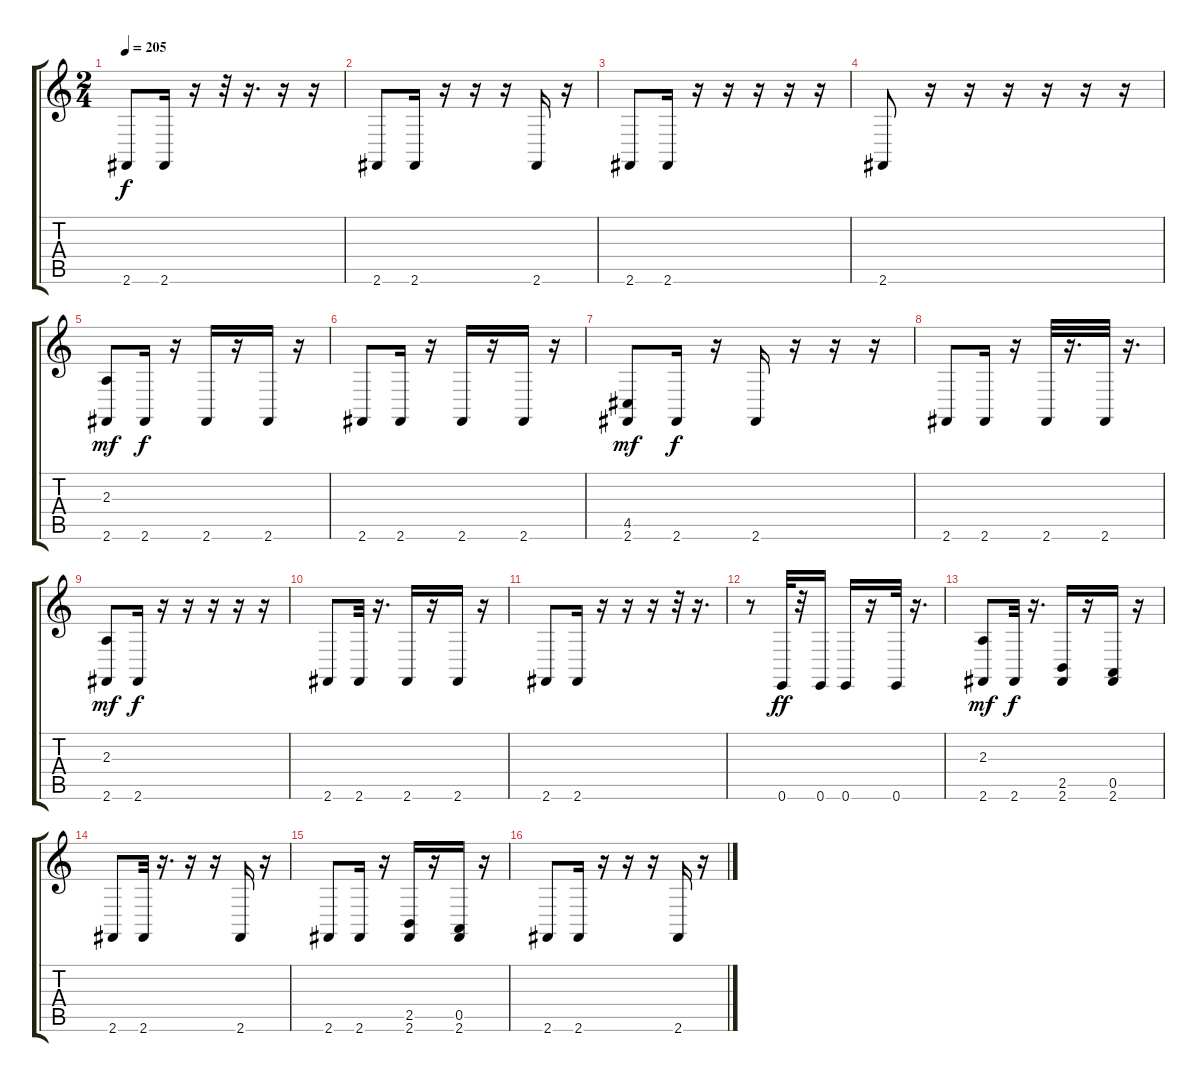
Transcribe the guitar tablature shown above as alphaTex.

\track "" {instrument acousticgrandpiano}
\staff {score tabs}
\tuning (E4 B3 G3 D3 A2 E2) {hide}
\ts (2 4)
\tempo 205
\clef g2
\ks c
2.6.8{dy f} 2.6.16 r.16 r.32 r.16{d} r.16 r.16 |
2.6.8 2.6.16 r.16 r.16 r.16 2.6.16 r.16 |
2.6.8 2.6.16 r.16 r.16 r.16 r.16 r.16 |
2.6.8 r.16 r.16 r.16 r.16 r.16 r.16 |
(2.3 2.6).8{dy mf} 2.6.16{dy f} r.16 2.6.16 r.16 2.6.16 r.16 |
2.6.8 2.6.16 r.16 2.6.16 r.16 2.6.16 r.16 |
(4.5 2.6).8{dy mf} 2.6.16{dy f} r.16 2.6.16 r.16 r.16 r.16 |
2.6.8 2.6.16 r.16 2.6.32 r.16{d} 2.6.32 r.16{d} |
(2.3 2.6).8{dy mf} 2.6.16{dy f} r.16 r.16 r.16 r.16 r.16 |
2.6.8 2.6.32 r.16{d} 2.6.16 r.16 2.6.16 r.16 |
2.6.8 2.6.16 r.16 r.16 r.16 r.32 r.16{d} |
r.8 0.6.32{dy ff} r.32 0.6.16 0.6.16 r.16 0.6.32 r.16{d} |
(2.3 2.6).8{dy mf} 2.6.32{dy f} r.16{d} (2.5 2.6).16 r.16 (0.5 2.6).16 r.16 |
2.6.8 2.6.32 r.16{d} r.16 r.16 2.6.16 r.16 |
2.6.8 2.6.16 r.16 (2.5 2.6).16 r.16 (0.5 2.6).16 r.16 |
2.6.8 2.6.16 r.16 r.16 r.16 2.6.16 r.16
